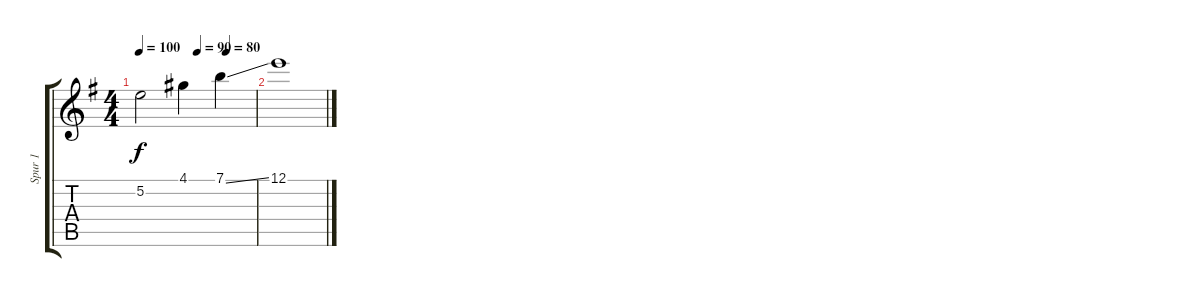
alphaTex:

\track ("Spur 1" "Spur 1") {instrument acousticguitarsteel}
\staff {score tabs}
\tuning (E4 B3 G3 D3 A2 E2) {hide}
\ts (4 4)
\tempo 100
\tempo (90 0.5)
\tempo (80 0.75)
\clef g2
\ks eminor
5.2.2{dy f} 4.1.4 7.1{ss}.4 |
12.1.1
